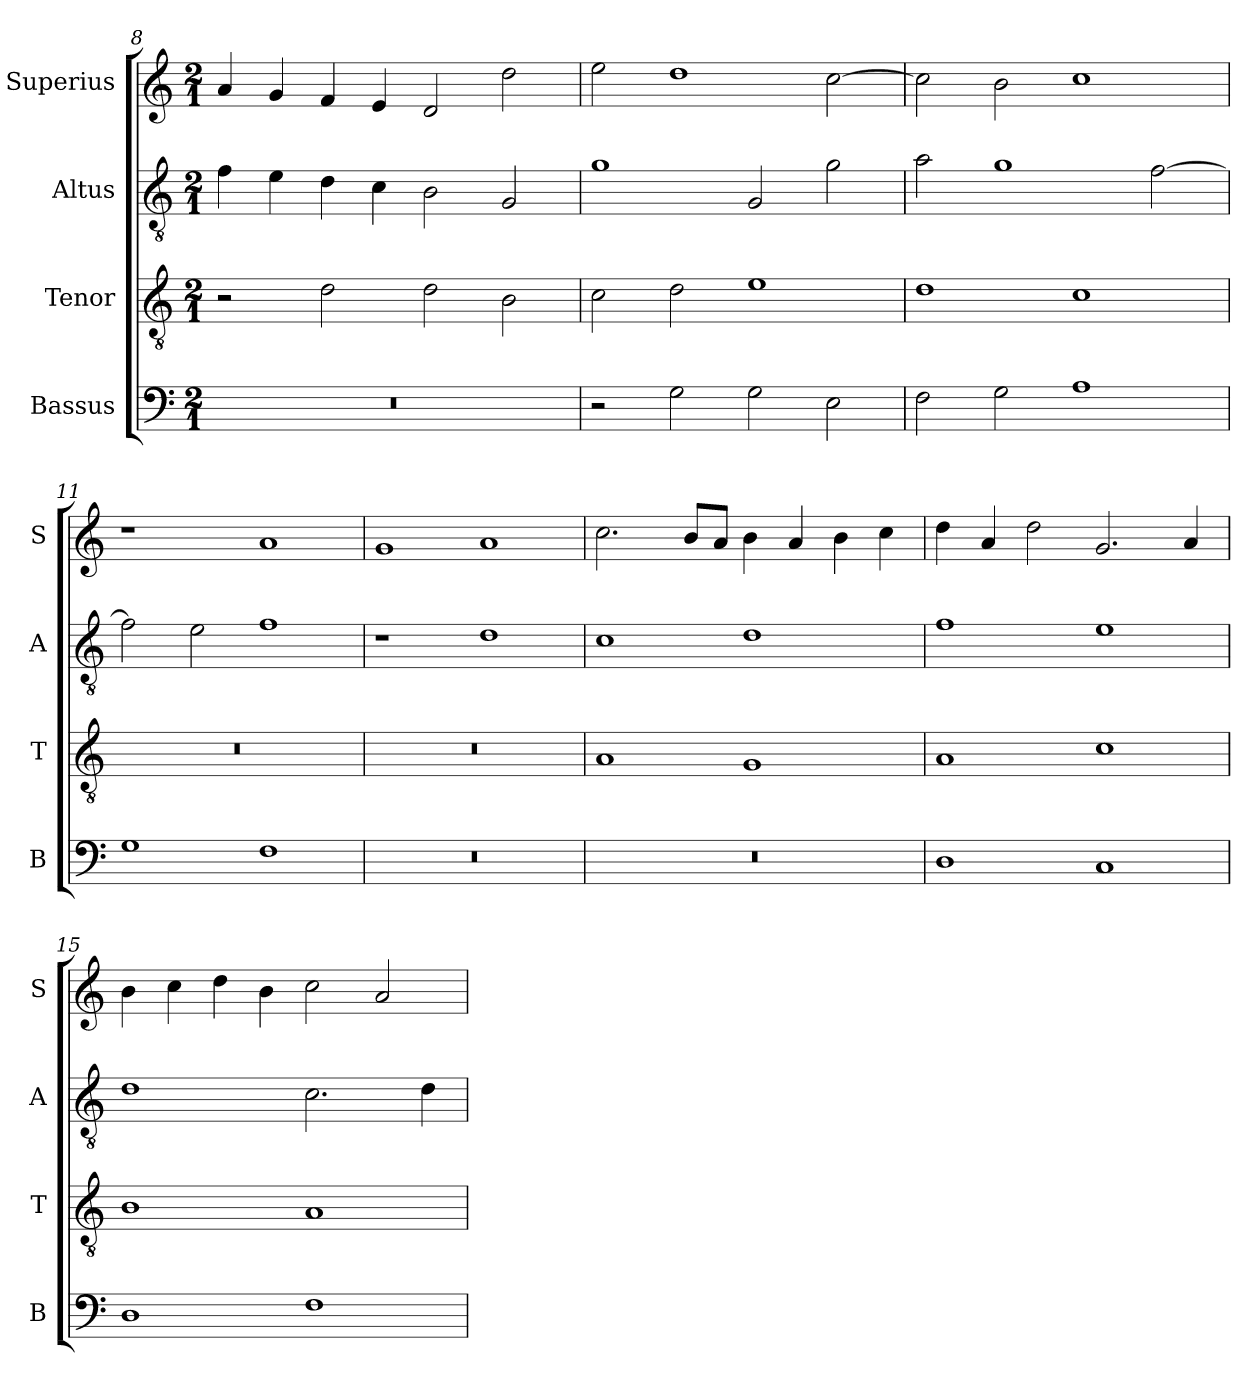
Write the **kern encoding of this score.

**kern	**kern	**kern	**kern
*part4	*part3	*part2	*part1
*staff4	*staff3	*staff2	*staff1
*I"Bassus	*I"Tenor	*I"Altus	*I"Superius
*I'B	*I'T	*I'A	*I'S
*clefF4	*clefGv2	*clefGv2	*clefG2
*k[]	*k[]	*k[]	*k[]
*C:	*C:	*C:	*C:
*M2/1	*M2/1	*M2/1	*M2/1
=8	=8	=8	=8
0r	2r	4f	4a
.	.	4e	4g
.	2d	4d	4f
.	.	4c	4e
.	2d	2B	2d
.	2B	2G	2dd
=9	=9	=9	=9
2r	2c	1g	2ee
2G	2d	.	1dd
2G	1e	2G	.
2E	.	2g	[2cc
=10	=10	=10	=10
2F	1d	2a	2cc]
2G	.	1g	2b
1A	1c	.	1cc
.	.	[2f	.
=11	=11	=11	=11
1G	0r	2f]	1r
.	.	2e	.
1F	.	1f	1a
=12	=12	=12	=12
0r	0r	1r	1g
.	.	1d	1a
=13	=13	=13	=13
0r	1A	1c	2.cc
.	.	.	8bL
.	.	.	8aJ
.	1G	1d	4b
.	.	.	4a
.	.	.	4b
.	.	.	4cc
=14	=14	=14	=14
1D	1A	1f	4dd
.	.	.	4a
.	.	.	2dd
1C	1c	1e	2.g
.	.	.	4a
=15	=15	=15	=15
1D	1B	1d	4b
.	.	.	4cc
.	.	.	4dd
.	.	.	4b
1F	1A	2.c	2cc
.	.	.	2a
.	.	4d	.
=	=	=	=
*-	*-	*-	*-
